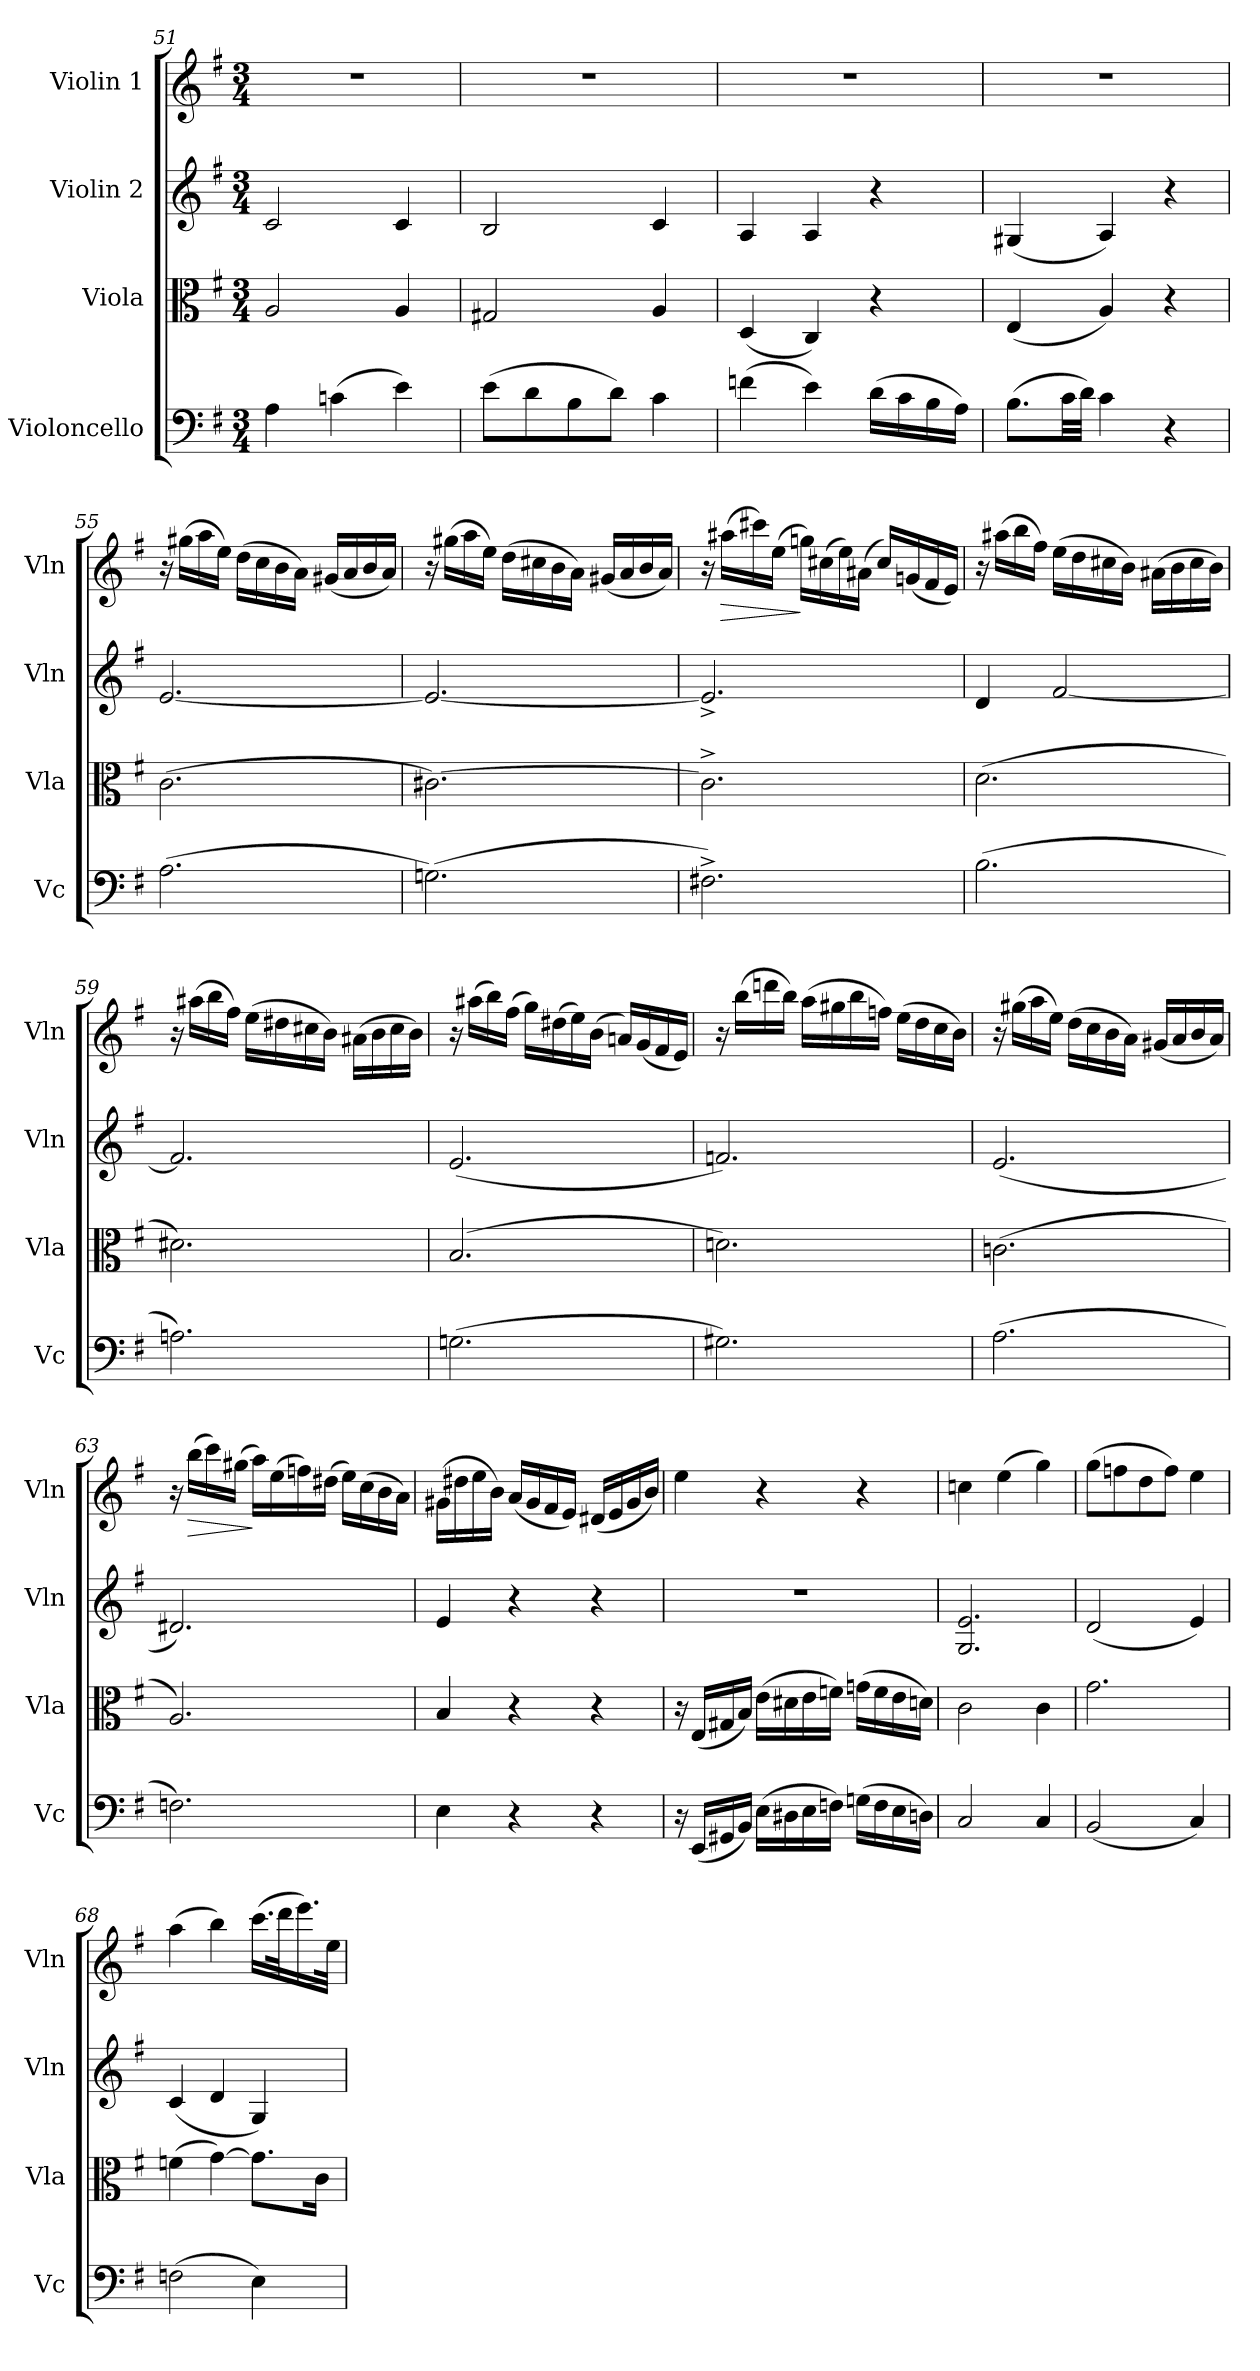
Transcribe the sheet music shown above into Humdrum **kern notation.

**kern	**kern	**kern	**kern	**dynam
*part4	*part3	*part2	*part1	*part1
*staff4	*staff3	*staff2	*staff1	*staff1
*I"Violoncello	*I"Viola	*I"Violin 2	*I"Violin 1	*
*I'Vc	*I'Vla	*I'Vln	*I'Vln	*
!!LO:LB:g=z
*clefF4	*clefC3	*clefG2	*clefG2	*
*k[f#]	*k[f#]	*k[f#]	*k[f#]	*
*M3/4	*M3/4	*M3/4	*M3/4	*
=51	=51	=51	=51	=51
4A\	2A/	2c/	2.r	.
(4cn\	.	.	.	.
4e\)	4A/	4c/	.	.
=52	=52	=52	=52	=52
(8e\L	2G#X/	2B/	2.r	.
8d\	.	.	.	.
8B\	.	.	.	.
8d\J)	.	.	.	.
4c\	4A/	4c/	.	.
=53	=53	=53	=53	=53
(4fn\	(4D/	4A/	2.r	.
4e\)	4C/)	4A/	.	.
(16d\LL	4r	4r	.	.
16c\	.	.	.	.
16B\	.	.	.	.
16A\JJ)	.	.	.	.
=54	=54	=54	=54	=54
(8.B\L	(4E/	(4G#X/	2.r	.
32c\LL	.	.	.	.
32d\JJJ)	.	.	.	.
4c\	4A/)	4A/)	.	.
4r	4r	4r	.	.
=55	=55	=55	=55	=55
(2.A\	(2.c\	[2.e/	16r	.
.	.	.	(16gg#X\LL	.
.	.	.	16aa\	.
.	.	.	16ee\JJ)	.
.	.	.	(16dd\LL	.
.	.	.	16cc\	.
.	.	.	16b\	.
.	.	.	16a\JJ)	.
.	.	.	(16g#X/LL	.
.	.	.	16a/	.
.	.	.	16b/	.
.	.	.	16a/JJ)	.
!!LO:PB:g=z
=56	=56	=56	=56	=56
(2.Gn\)	[2.c#X\)	2.e/_	16r	.
.	.	.	(16gg#X\LL	.
.	.	.	16aa\	.
.	.	.	16ee\JJ)	.
.	.	.	(16dd\LL	.
.	.	.	16cc#X\	.
.	.	.	16b\	.
.	.	.	16a\JJ)	.
.	.	.	(16g#X/LL	.
.	.	.	16a/	.
.	.	.	16b/	.
.	.	.	16a/JJ)	.
=57	=57	=57	=57	=57
2.F#X^\)	2.c#^\]	2.e^/]	16r	.
!	!	!	!	!LO:HP:b
.	.	.	(16aa#X\LL	>
.	.	.	16ccc#X\)	.
.	.	.	(16ee\JJ	.
.	.	.	16ggn\LL)	]
.	.	.	(16cc#X\	.
.	.	.	16ee\)	.
.	.	.	(16a#X\JJ	.
.	.	.	16cc#/LL)	.
.	.	.	(16gn/	.
.	.	.	16f#/	.
.	.	.	16e/JJ)	.
=58	=58	=58	=58	=58
(2.B\	(2.d\	4d/	16r	.
.	.	.	(16aa#X\LL	.
.	.	.	16bb\	.
.	.	.	16ff#\JJ)	.
.	.	[2f#/	(16ee\LL	.
.	.	.	16dd\	.
.	.	.	16cc#X\	.
.	.	.	16b\JJ)	.
.	.	.	(16a#X\LL	.
.	.	.	16b\	.
.	.	.	16cc#\	.
.	.	.	16b\JJ)	.
!!LO:LB:g=z
=59	=59	=59	=59	=59
2.An\)	2.d#X\)	2.f#/]	16r	.
.	.	.	(16aa#X\LL	.
.	.	.	16bb\	.
.	.	.	16ff#\JJ)	.
.	.	.	(16ee\LL	.
.	.	.	16dd#X\	.
.	.	.	16cc#X\	.
.	.	.	16b\JJ)	.
.	.	.	(16a#X\LL	.
.	.	.	16b\	.
.	.	.	16cc#\	.
.	.	.	16b\JJ)	.
=60	=60	=60	=60	=60
(2.Gn\	(2.B/	(2.e/	16r	.
.	.	.	(16aa#X\LL	.
.	.	.	16bb\)	.
.	.	.	(16ff#\JJ	.
.	.	.	16gg\LL)	.
.	.	.	(16dd#X\	.
.	.	.	16ee\)	.
.	.	.	(16b\JJ	.
.	.	.	16an/LL)	.
.	.	.	(16g/	.
.	.	.	16f#/	.
.	.	.	16e/JJ)	.
=61	=61	=61	=61	=61
2.G#X\)	2.dn\)	2.fn/)	16r	.
.	.	.	(16bb\LL	.
.	.	.	16dddn\	.
.	.	.	16bb\JJ)	.
.	.	.	(16aa\LL	.
.	.	.	16gg#X\	.
.	.	.	16bb\	.
.	.	.	16ffn\JJ)	.
.	.	.	(16ee\LL	.
.	.	.	16dd\	.
.	.	.	16cc\	.
.	.	.	16b\JJ)	.
!!LO:LB:g=z
=62	=62	=62	=62	=62
(2.A\	(2.cn\	(2.e/	16r	.
.	.	.	(16gg#X\LL	.
.	.	.	16aa\	.
.	.	.	16ee\JJ)	.
.	.	.	(16dd\LL	.
.	.	.	16cc\	.
.	.	.	16b\	.
.	.	.	16a\JJ)	.
.	.	.	(16g#X/LL	.
.	.	.	16a/	.
.	.	.	16b/	.
.	.	.	16a/JJ)	.
=63	=63	=63	=63	=63
2.Fn\)	2.A/)	2.d#X/)	16r	.
!	!	!	!	!LO:HP:b
.	.	.	(16bb\LL	>
.	.	.	16ccc\)	.
.	.	.	(16gg#X\JJ	.
.	.	.	16aa\LL)	]
.	.	.	(16ee\	.
.	.	.	16ffn\)	.
.	.	.	(16dd#X\JJ	.
.	.	.	16ee\LL)	.
.	.	.	(16cc\	.
.	.	.	16b\	.
.	.	.	16a\JJ)	.
=64	=64	=64	=64	=64
4E\	4B/	4e/	(16g#X\LL	.
.	.	.	16dd#X\	.
.	.	.	16ee\	.
.	.	.	16b\JJ)	.
4r	4r	4r	(16a/LL	.
.	.	.	16g#/	.
.	.	.	16f#/	.
.	.	.	16e/JJ)	.
4r	4r	4r	(16d#X/LL	.
.	.	.	16e/	.
.	.	.	16g#/	.
.	.	.	16b/JJ)	.
!!LO:LB:g=z
=65	=65	=65	=65	=65
16r	16r	2.r	4ee\	.
(16EE/LL	(16E/LL	.	.	.
16GG#X/	16G#X/	.	.	.
16BB/JJ)	16B/JJ)	.	.	.
(16E\LL	(16e\LL	.	4r	.
16D#X\	16d#X\	.	.	.
16E\	16e\	.	.	.
16Fn\JJ)	16fn\JJ)	.	.	.
(16Gn\LL	(16gn\LL	.	4r	.
16F\	16f\	.	.	.
16E\	16e\	.	.	.
16Dn\JJ)	16dn\JJ)	.	.	.
=66	=66	=66	=66	=66
2C/	2c\	2.G/ 2.e/	4ccn\	.
.	.	.	(4ee\	.
4C/	4c\	.	4gg\)	.
=67	=67	=67	=67	=67
(2BB/	2.g\	(2d/	(8gg\L	.
.	.	.	8ffn\	.
.	.	.	8dd\	.
.	.	.	8ff\J)	.
4C/)	.	4e/)	4ee\	.
=68	=68	=68	=68	=68
(2Fn\	(4fn\	(4c/	(4aa\	.
.	[4g\)	4d/	4bb\)	.
4E\)	8.g\L]	4G/)	(16.ccc\LL	.
.	.	.	32ddd\K	.
.	.	.	16.eee\)	.
.	16c\Jk	.	.	.
.	.	.	32ee\JJk	.
=	=	=	=	=
*-	*-	*-	*-	*-
